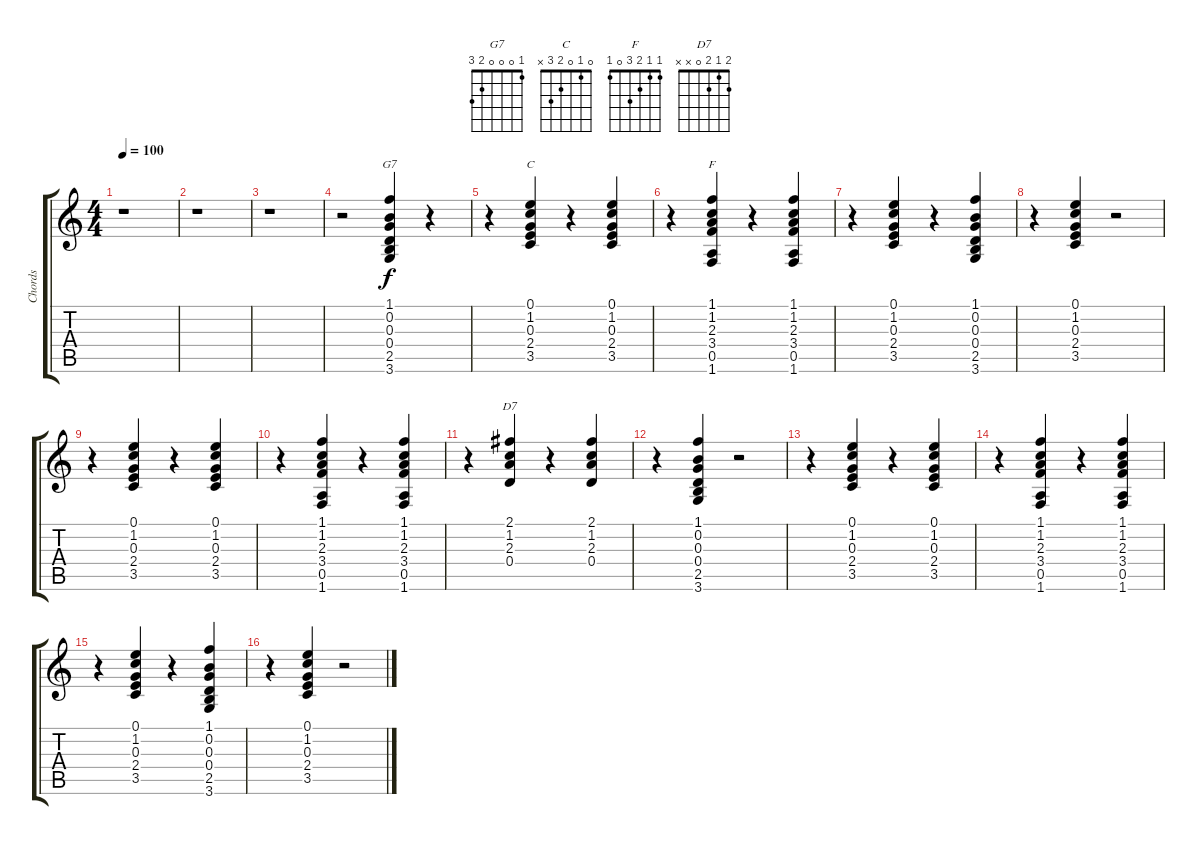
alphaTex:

\track ("Chords" "Chords") {instrument acousticguitarsteel}
\staff {score tabs}
\tuning (E4 B3 G3 D3 A2 E2) {hide}
\chord ("G7" 1 0 0 0 2 3)
\chord ("C" 0 1 0 2 3 x)
\chord ("F" 1 1 2 3 0 1)
\chord ("D7" 2 1 2 0 x x)
\ts (4 4)
\tempo 100
\clef g2
\ks c
r.1{dy f instrument acousticguitarsteel} |
r.1 |
r.1 |
r.2 (1.1 0.2 0.3 0.4 2.5 3.6).4{ch "G7"} r.4 |
r.4 (0.1 1.2 0.3 2.4 3.5).4{ch "C"} r.4 (0.1 1.2 0.3 2.4 3.5).4 |
r.4 (1.1 1.2 2.3 3.4 0.5 1.6).4{ch "F"} r.4 (1.1 1.2 2.3 3.4 0.5 1.6).4 |
r.4 (0.1 1.2 0.3 2.4 3.5).4 r.4 (1.1 0.2 0.3 0.4 2.5 3.6).4 |
r.4 (0.1 1.2 0.3 2.4 3.5).4 r.2 |
r.4 (0.1 1.2 0.3 2.4 3.5).4 r.4 (0.1 1.2 0.3 2.4 3.5).4 |
r.4 (1.1 1.2 2.3 3.4 0.5 1.6).4 r.4 (1.1 1.2 2.3 3.4 0.5 1.6).4 |
r.4 (2.1 1.2 2.3 0.4).4{ch "D7"} r.4 (2.1 1.2 2.3 0.4).4 |
r.4 (1.1 0.2 0.3 0.4 2.5 3.6).4 r.2 |
r.4 (0.1 1.2 0.3 2.4 3.5).4 r.4 (0.1 1.2 0.3 2.4 3.5).4 |
r.4 (1.1 1.2 2.3 3.4 0.5 1.6).4 r.4 (1.1 1.2 2.3 3.4 0.5 1.6).4 |
r.4 (0.1 1.2 0.3 2.4 3.5).4 r.4 (1.1 0.2 0.3 0.4 2.5 3.6).4 |
r.4 (0.1 1.2 0.3 2.4 3.5).4 r.2
